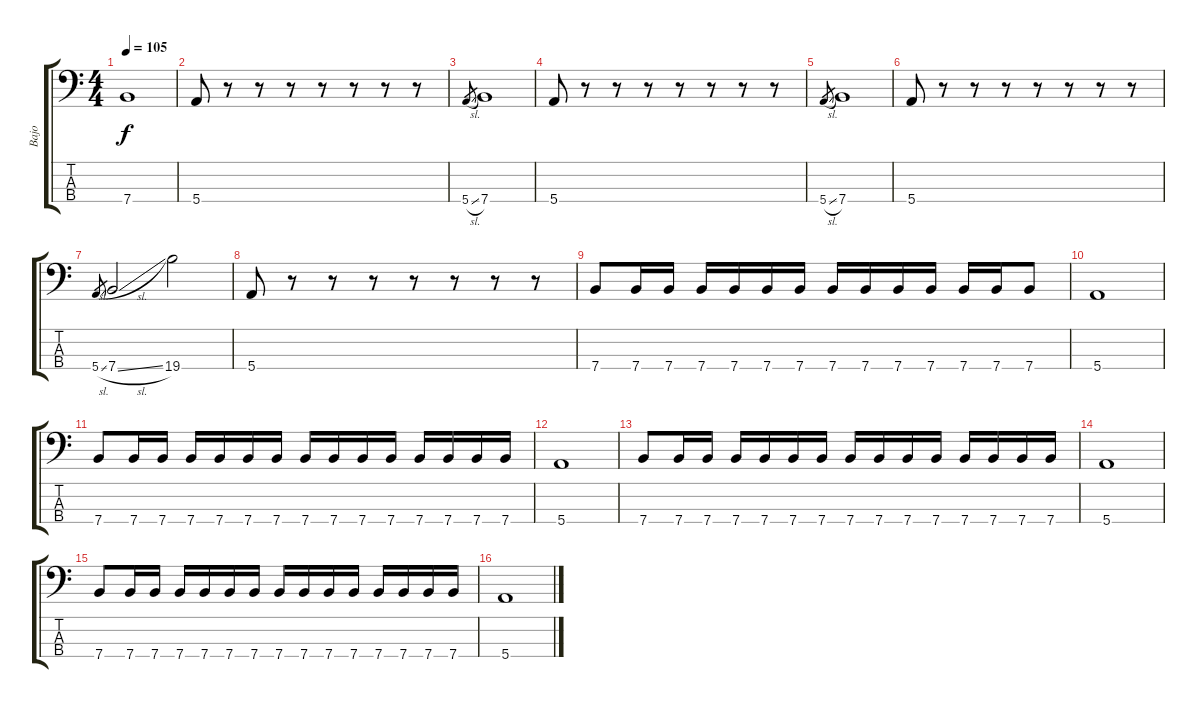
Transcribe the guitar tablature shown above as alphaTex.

\track ("Bajo" "Bajo") {instrument electricbasspick}
\staff {score tabs}
\tuning (G2 D2 A1 E1) {hide}
\ts (4 4)
\tempo 105
\clef f4
\ks c
7.4.1{dy f instrument electricbasspick} |
5.4.8 r.8 r.8 r.8 r.8 r.8 r.8 r.8 |
5.4{sl}.8{gr} 7.4.1 |
5.4.8 r.8 r.8 r.8 r.8 r.8 r.8 r.8 |
5.4{sl}.8{gr} 7.4.1 |
5.4.8 r.8 r.8 r.8 r.8 r.8 r.8 r.8 |
5.4{sl}.8{gr} 7.4{sl}.2 19.4.2 |
5.4.8 r.8 r.8 r.8 r.8 r.8 r.8 r.8 |
7.4.8 7.4.16 7.4.16 7.4.16 7.4.16 7.4.16 7.4.16 7.4.16 7.4.16 7.4.16 7.4.16 7.4.16 7.4.16 7.4.8 |
5.4.1 |
7.4.8 7.4.16 7.4.16 7.4.16 7.4.16 7.4.16 7.4.16 7.4.16 7.4.16 7.4.16 7.4.16 7.4.16 7.4.16 7.4.16 7.4.16 |
5.4.1 |
7.4.8 7.4.16 7.4.16 7.4.16 7.4.16 7.4.16 7.4.16 7.4.16 7.4.16 7.4.16 7.4.16 7.4.16 7.4.16 7.4.16 7.4.16 |
5.4.1 |
7.4.8 7.4.16 7.4.16 7.4.16 7.4.16 7.4.16 7.4.16 7.4.16 7.4.16 7.4.16 7.4.16 7.4.16 7.4.16 7.4.16 7.4.16 |
5.4.1
